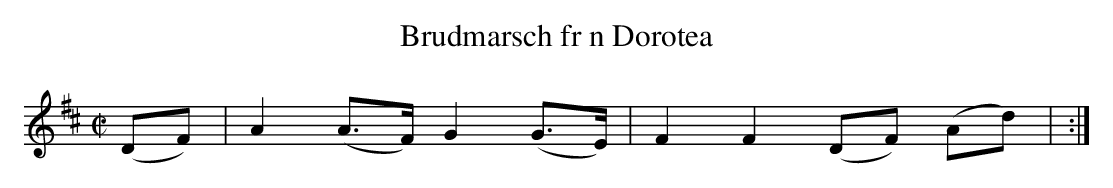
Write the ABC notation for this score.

X:1
T: Brudmarsch fr n Dorotea
M: C|
L: 1/8
K: D
(DF) | A2(A>F)G2(G>E) | F2F2(DF) (Ad) | :|
